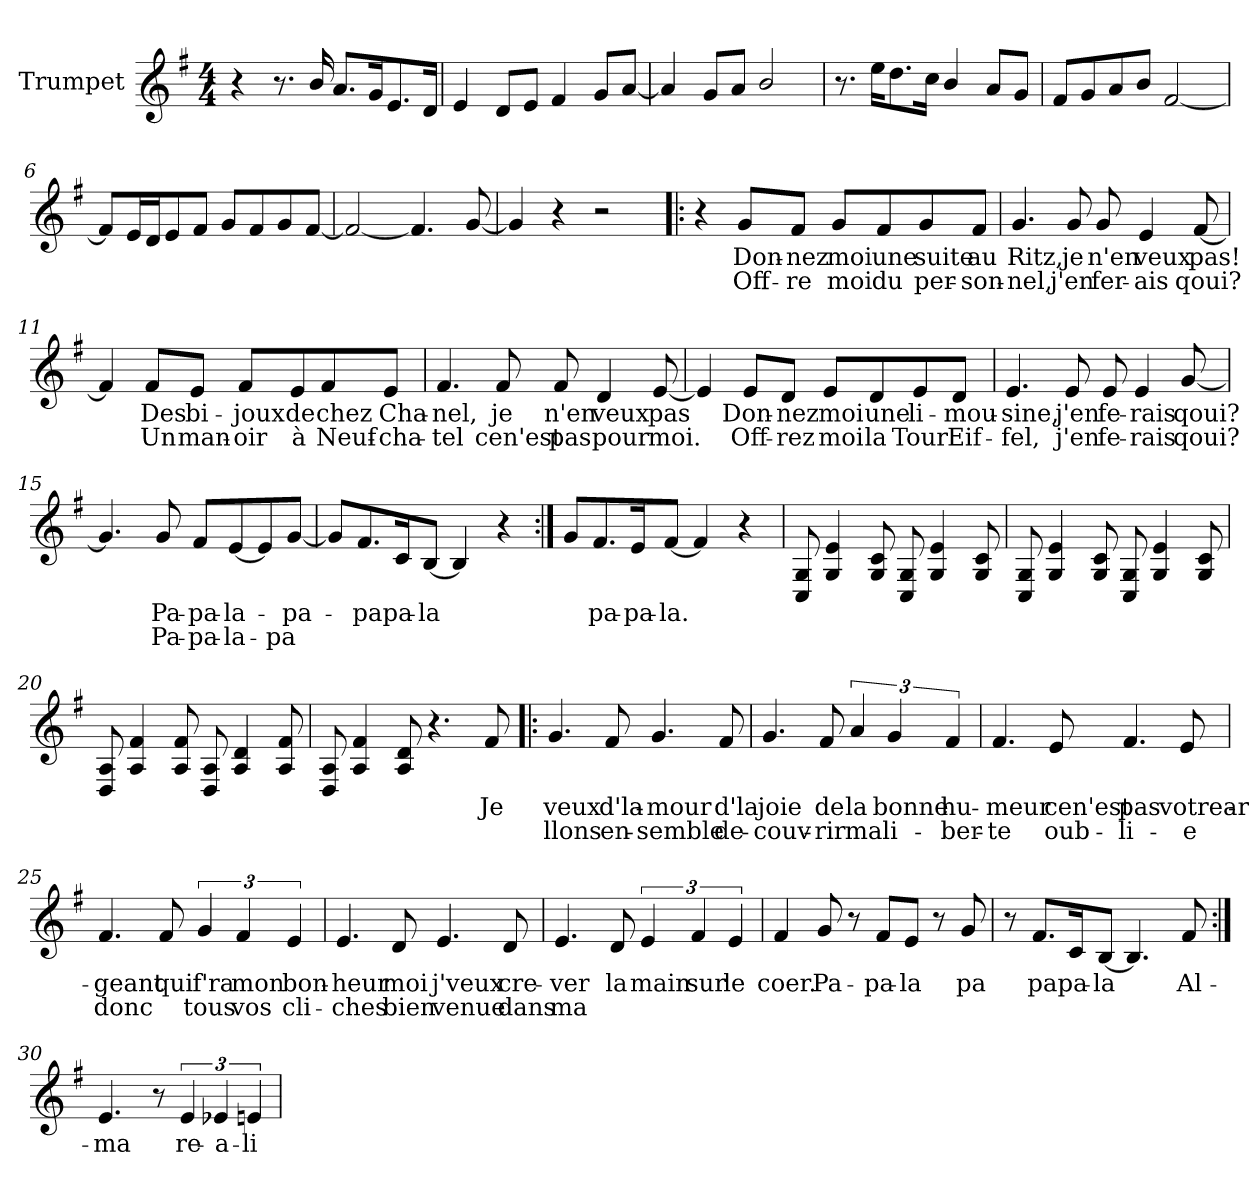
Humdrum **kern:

**kern	**text	**text
*part1	*part1	*part1
*staff1	*staff1	*staff1
*I"Trumpet	*	*
*I'Tpt	*	*
*clefG2	*	*
*ITrd1c2	*	*
*k[b-]	*	*
*F:	*	*
*M4/4	*	*
*MM150	*	*
=1	=1	=1
4r	.	.
8.r	.	.
16a/	.	.
8.g/L	.	.
16f/K	.	.
8.d/	.	.
16c/Jk	.	.
=2	=2	=2
4d/	.	.
8c/L	.	.
8d/J	.	.
4e/	.	.
8f/L	.	.
[8g/J	.	.
=3	=3	=3
4g/]	.	.
8f/L	.	.
8g/J	.	.
2a/	.	.
=4	=4	=4
8.r	.	.
16dd\KL	.	.
8.cc\	.	.
16b-\Jk	.	.
4a/	.	.
8g/L	.	.
8f/J	.	.
!!LO:LB:g=z
=5	=5	=5
8e/L	.	.
8f/	.	.
8g/	.	.
8a/J	.	.
[2e/	.	.
=6	=6	=6
8e/L]	.	.
16d/L	.	.
16c/J	.	.
8d/	.	.
8e/J	.	.
8f/L	.	.
8e/	.	.
8f/	.	.
[8e/J	.	.
=7	=7	=7
2e/_	.	.
4.e/]	.	.
[8f/	.	.
=8	=8	=8
4f/]	.	.
4r	.	.
2r	.	.
!!LO:LB:g=z
=9!|:	=9!|:	=9!|:
4r	.	.
8f/L	Don-	Off-
8e/J	-nez	-re
8f/L	moi	moi
8e/	une	du
8f/	suite	per-
8e/J	au	-son-
=10	=10	=10
4.f/	Ritz,	-nel,
8f/	je	j'en
8f/	n'en	fer-
4d/	veux	-ais
[8e/	pas!	qoui?
=11	=11	=11
4e/]	.	.
8e/L	Des	Un
8d/J	bi-	man-
8e/L	-joux	-oir
8d/	de	à
8e/	chez	Neuf-
8d/J	Cha-	-cha-
!!LO:LB:g=z
=12	=12	=12
4.e/	-nel,	-tel
8e/	je	cen'est
8e/	n'en	pas
4c/	veux	pour
[8d/	pas	moi.
=13	=13	=13
4d/]	.	.
8d/L	Don-	Off-
8c/J	-nez	-rez
8d/L	moi	moi
8c/	une	la
8d/	li-	Tour
8c/J	-mou-	Eif-
=14	=14	=14
4.d/	-sine,	-fel,
8d/	j'en	j'en
8d/	fe-	fe-
4d/	-rais	-rais
[8f/	qoui?	qoui?
!!LO:LB:g=z
=15	=15	=15
4.f/]	.	.
8f/	Pa-	Pa-
8e/L	-pa-	-pa-
[8d/	-la-	-la-
8d/]	.	.
[8f/J	-pa-	-pa
=16	=16	=16
8f/L]	.	.
8.e/	-pa	.
16B-/K	pa-	.
[8A/J	-la	.
4A/]	.	.
4r	.	.
=17:|!	=17:|!	=17:|!
8f/L	.	.
8.e/	pa-	.
16d/K	-pa-	.
[8e/J	-la.	.
4e/]	.	.
4r	.	.
!!LO:LB:g=z
=18	=18	=18
8BB-/ 8F/	.	.
4F/ 4d/	.	.
8F/ 8B-/	.	.
8BB-/ 8F/	.	.
4F/ 4d/	.	.
8F/ 8B-/	.	.
=19	=19	=19
8BB-/ 8F/	.	.
4F/ 4d/	.	.
8F/ 8B-/	.	.
8BB-/ 8F/	.	.
4F/ 4d/	.	.
8F/ 8B-/	.	.
=20	=20	=20
8C/ 8G/	.	.
4G/ 4e/	.	.
8G/ 8e/	.	.
8C/ 8G/	.	.
4G/ 4c/	.	.
8G/ 8e/	.	.
=21	=21	=21
8C/ 8G/	.	.
4G/ 4e/	.	.
8G/ 8c/	.	.
4.r	.	.
8e/	Je	.
=22!|:	=22!|:	=22!|:
4.f/	veux	llons
8e/	d'la-	en-
4.f/	-mour	-semble
8e/	d'la	de-
!!LO:LB:g=z
=23	=23	=23
4.f/	joie	-couv-
8e/	de	-rir
6g/	la	ma
6f/	bonne	li-
6e/	hu-	-ber-
=24	=24	=24
4.e/	-meur	-te
8d/	cen'est	oub-
4.e/	pas	-li-
8d/	votrear-	-e
=25	=25	=25
4.e/	-geant	donc
8e/	qui	.
6f/	f'ra	tous
6e/	mon	vos
6d/	bon-	cli-
!!LO:PB:g=z
=26	=26	=26
4.d/	-heur	-ches
8c/	moi	bien
4.d/	j'veux	venue
8c/	cre-	dans
=27	=27	=27
4.d/	-ver	ma
8c/	la	.
6d/	main	.
6e/	sur	.
6d/	le	.
=28	=28	=28
4e/	coer.	.
8f/	Pa-	.
8r	.	.
8e/L	-pa-	.
8d/J	-la	.
8r	.	.
8f/	pa	.
!!LO:LB:g=z
=29	=29	=29
8r	.	.
8.e/L	pa	.
16B-/K	pa-	.
[8A/J	-la	.
4.A/]	.	.
8e/	Al-	.
=30:|!	=30:|!	=30:|!
4.d/	-ma	.
8r	.	.
6d/	re-	.
6d-X/	-a-	.
6dn/	-li-	.
=	=	=
*-	*-	*-
